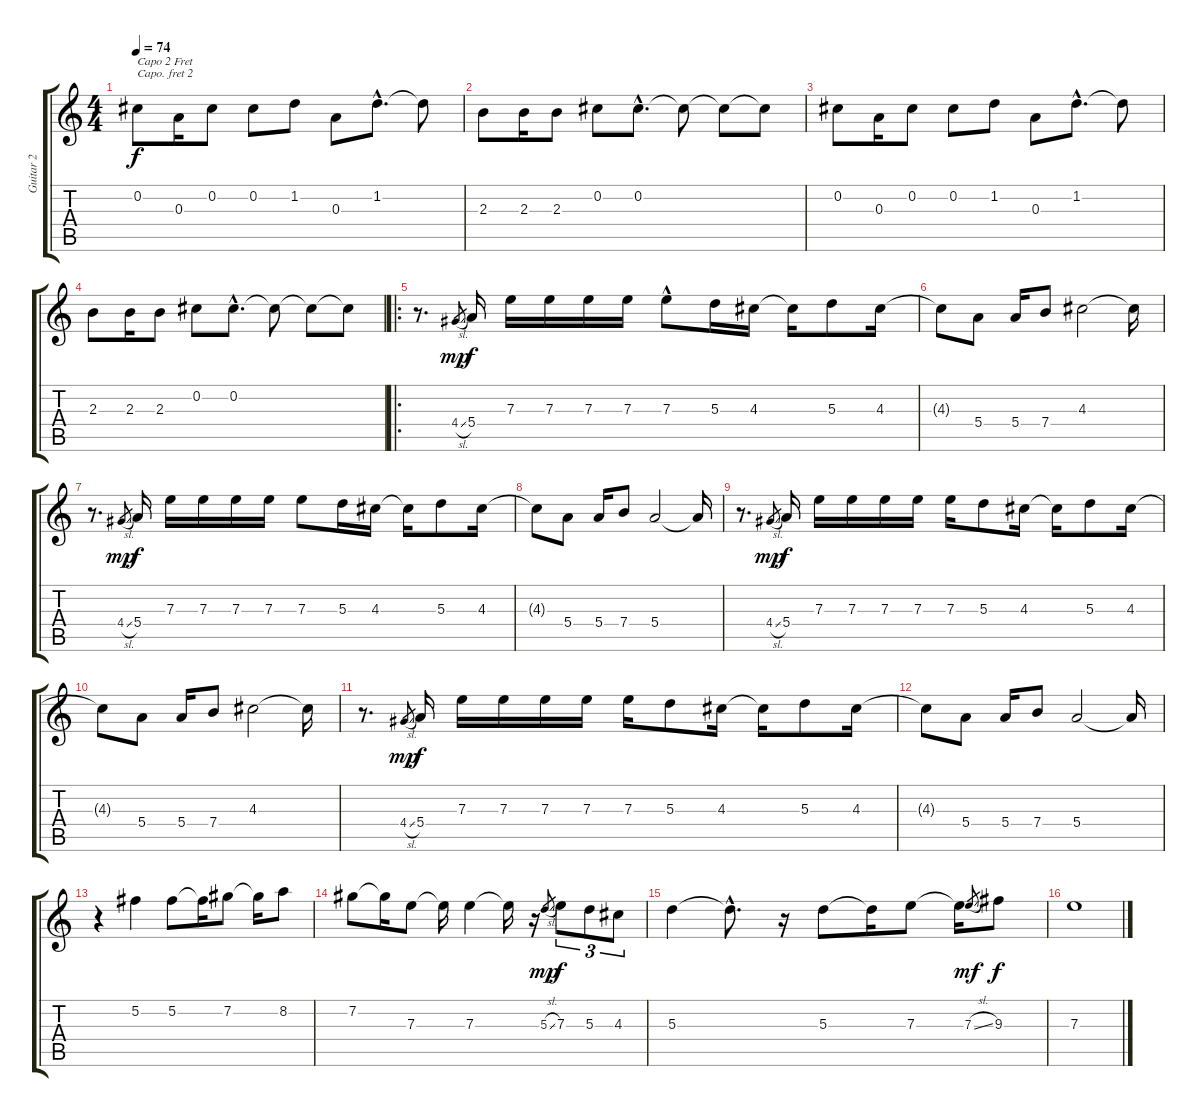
\track ("Guitar 2" "Guitar 2") {instrument acousticguitarsteel}
\staff {score tabs}
\capo 2
\tuning (E4 B3 G3 D3 A2 E2) {hide}
\ts (4 4)
\tempo 74
\clef g2
\ks c
0.2.8{txt "Capo 2 Fret" dy f volume 12 balance 14 instrument acousticguitarsteel} 0.3.16 0.2.8 0.2.8 1.2.8 0.3.8 1.2{hac}.8{d} 1.2{t}.8 |
2.3.8 2.3.16 2.3.8 0.2.8 0.2{hac}.8{d} 0.2{t}.8 0.2{t}.8 0.2{t}.8 |
0.2.8 0.3.16 0.2.8 0.2.8 1.2.8 0.3.8 1.2{hac}.8{d} 1.2{t}.8 |
2.3.8 2.3.16 2.3.8 0.2.8 0.2{hac}.8{d} 0.2{t}.8 0.2{t}.8 0.2{t}.8 |
\ro
r.8{d} 4.4{sl}.8{gr dy mp} 5.4.16{dy f volume 13 balance 1} 7.3.16 7.3.16 7.3.16 7.3.16 7.3{hac}.8 5.3.16 4.3.16 4.3{t}.16 5.3.8 4.3.16 |
4.3{t}.8 5.4.8 5.4.16 7.4.8 4.3.2 4.3{t}.16 |
r.8{d} 4.4{sl}.8{gr dy mp} 5.4.16{dy f} 7.3.16 7.3.16 7.3.16 7.3.16 7.3.8 5.3.16 4.3.16 4.3{t}.16 5.3.8 4.3.16 |
4.3{t}.8 5.4.8 5.4.16 7.4.8 5.4.2 5.4{t}.16 |
r.8{d} 4.4{sl}.8{gr dy mp} 5.4.16{dy f} 7.3.16 7.3.16 7.3.16 7.3.16 7.3.16 5.3.8 4.3.16 4.3{t}.16 5.3.8 4.3.16 |
4.3{t}.8 5.4.8 5.4.16 7.4.8 4.3.2 4.3{t}.16 |
r.8{d} 4.4{sl}.8{gr dy mp} 5.4.16{dy f} 7.3.16 7.3.16 7.3.16 7.3.16 7.3.16 5.3.8 4.3.16 4.3{t}.16 5.3.8 4.3.16 |
4.3{t}.8 5.4.8 5.4.16 7.4.8 5.4.2 5.4{t}.16 |
r.4 5.2.4 5.2.8 5.2{t}.16 7.2.8 7.2{t}.16 8.2.8 |
7.2.8 7.2{t}.16 7.3.8 7.3{t}.16 7.3.4 7.3{t}.16 r.16 5.3{sl}.8{gr dy mp} 7.3.8{tu (3 2) dy f} 5.3.8{tu (3 2)} 4.3.8{tu (3 2)} |
5.3.4 5.3{hac t}.8{d} r.16 5.3.8 5.3{t}.16 7.3.8 7.3{t}.16 7.3{sl}.8{gr dy mf} 9.3.8{dy f} |
7.3.1
